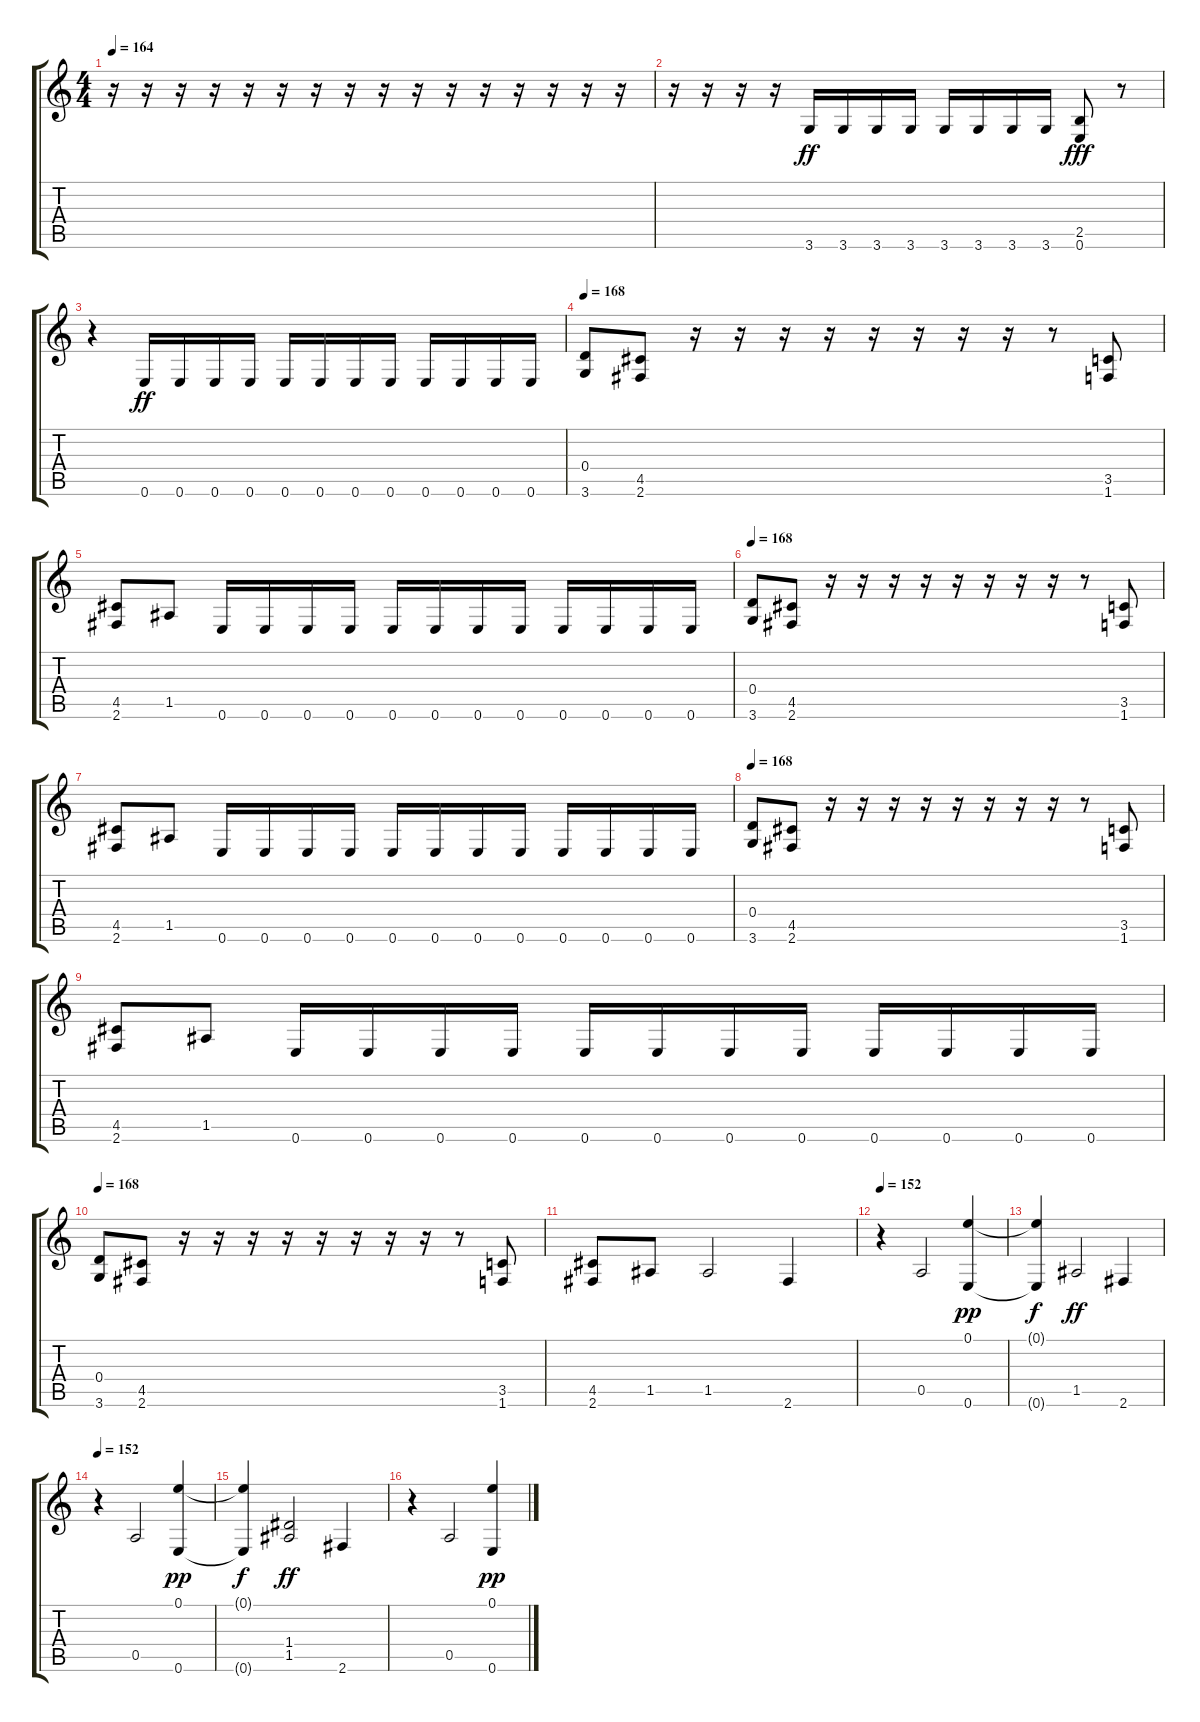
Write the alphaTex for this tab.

\track "" {instrument distortionguitar}
\staff {score tabs}
\tuning (E4 B3 G3 D3 A2 E2) {hide}
\ts (4 4)
\tempo 164
\clef g2
\ks c
r.16{dy ff} r.16 r.16 r.16 r.16 r.16 r.16 r.16 r.16 r.16 r.16 r.16 r.16 r.16 r.16 r.16 |
r.16 r.16 r.16 r.16 3.6.16 3.6.16 3.6.16 3.6.16 3.6.16 3.6.16 3.6.16 3.6.16 (2.5 0.6).8{dy fff} r.8 |
r.4 0.6.16{dy ff} 0.6.16 0.6.16 0.6.16 0.6.16 0.6.16 0.6.16 0.6.16 0.6.16 0.6.16 0.6.16 0.6.16 |
\tempo 168
(0.4 3.6).8 (4.5 2.6).8 r.16 r.16 r.16 r.16 r.16 r.16 r.16 r.16 r.8 (3.5 1.6).8 |
(4.5 2.6).8 1.5.8 0.6.16 0.6.16 0.6.16 0.6.16 0.6.16 0.6.16 0.6.16 0.6.16 0.6.16 0.6.16 0.6.16 0.6.16 |
\tempo 168
(0.4 3.6).8 (4.5 2.6).8 r.16 r.16 r.16 r.16 r.16 r.16 r.16 r.16 r.8 (3.5 1.6).8 |
(4.5 2.6).8 1.5.8 0.6.16 0.6.16 0.6.16 0.6.16 0.6.16 0.6.16 0.6.16 0.6.16 0.6.16 0.6.16 0.6.16 0.6.16 |
\tempo 168
(0.4 3.6).8 (4.5 2.6).8 r.16 r.16 r.16 r.16 r.16 r.16 r.16 r.16 r.8 (3.5 1.6).8 |
(4.5 2.6).8 1.5.8 0.6.16 0.6.16 0.6.16 0.6.16 0.6.16 0.6.16 0.6.16 0.6.16 0.6.16 0.6.16 0.6.16 0.6.16 |
\tempo 168
(0.4 3.6).8 (4.5 2.6).8 r.16 r.16 r.16 r.16 r.16 r.16 r.16 r.16 r.8 (3.5 1.6).8 |
(4.5 2.6).8 1.5.8 1.5.2 2.6.4 |
\tempo 152
r.4 0.5.2 (0.1 0.6).4{dy pp} |
(0.1{t} 0.6{t}).4{dy f} 1.5.2{dy ff} 2.6.4 |
\tempo 152
r.4 0.5.2 (0.1 0.6).4{dy pp} |
(0.1{t} 0.6{t}).4{dy f} (1.4 1.5).2{dy ff} 2.6.4 |
r.4 0.5.2 (0.1 0.6).4{dy pp}
